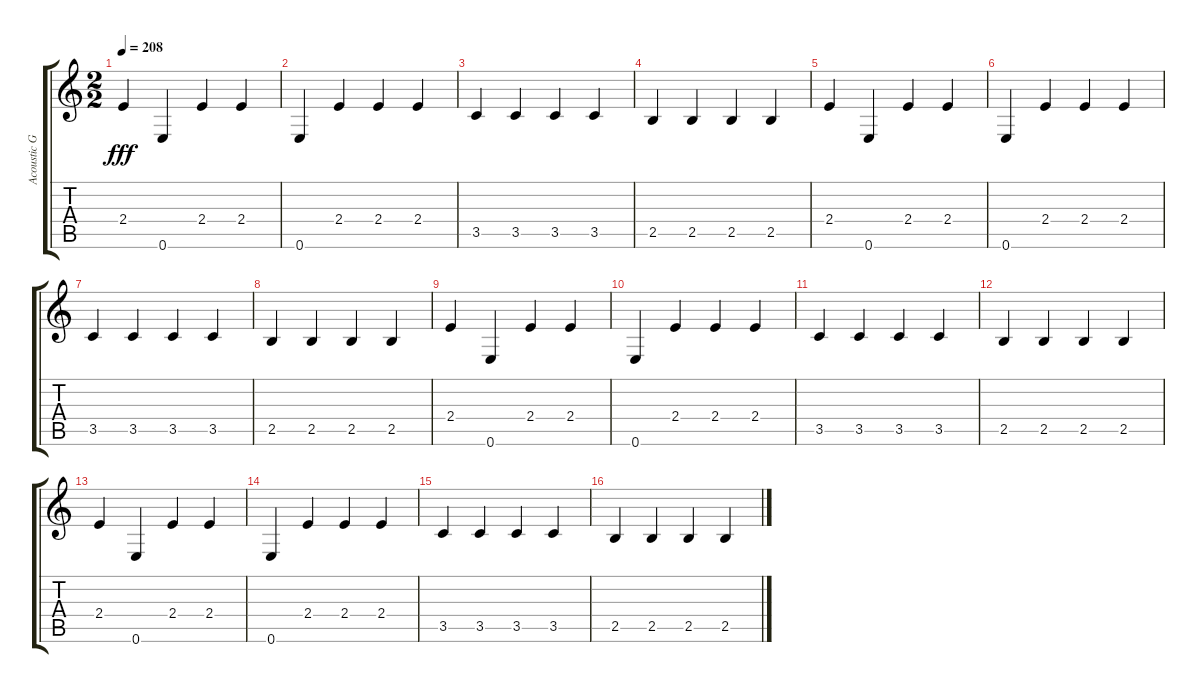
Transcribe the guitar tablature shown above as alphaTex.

\track ("Acoustic Guitar" "Acoustic G") {instrument acousticguitarsteel}
\staff {score tabs}
\tuning (E4 B3 G3 D3 A2 E2) {hide}
\ts (2 2)
\tempo 208
\clef g2
\ks c
2.4.4{dy fff} 0.6.4 2.4.4 2.4.4 |
0.6.4 2.4.4 2.4.4 2.4.4 |
3.5.4 3.5.4 3.5.4 3.5.4 |
2.5.4 2.5.4 2.5.4 2.5.4 |
2.4.4 0.6.4 2.4.4 2.4.4 |
0.6.4 2.4.4 2.4.4 2.4.4 |
3.5.4 3.5.4 3.5.4 3.5.4 |
2.5.4 2.5.4 2.5.4 2.5.4 |
2.4.4 0.6.4 2.4.4 2.4.4 |
0.6.4 2.4.4 2.4.4 2.4.4 |
3.5.4 3.5.4 3.5.4 3.5.4 |
2.5.4 2.5.4 2.5.4 2.5.4 |
2.4.4 0.6.4 2.4.4 2.4.4 |
0.6.4 2.4.4 2.4.4 2.4.4 |
3.5.4 3.5.4 3.5.4 3.5.4 |
2.5.4 2.5.4 2.5.4 2.5.4
